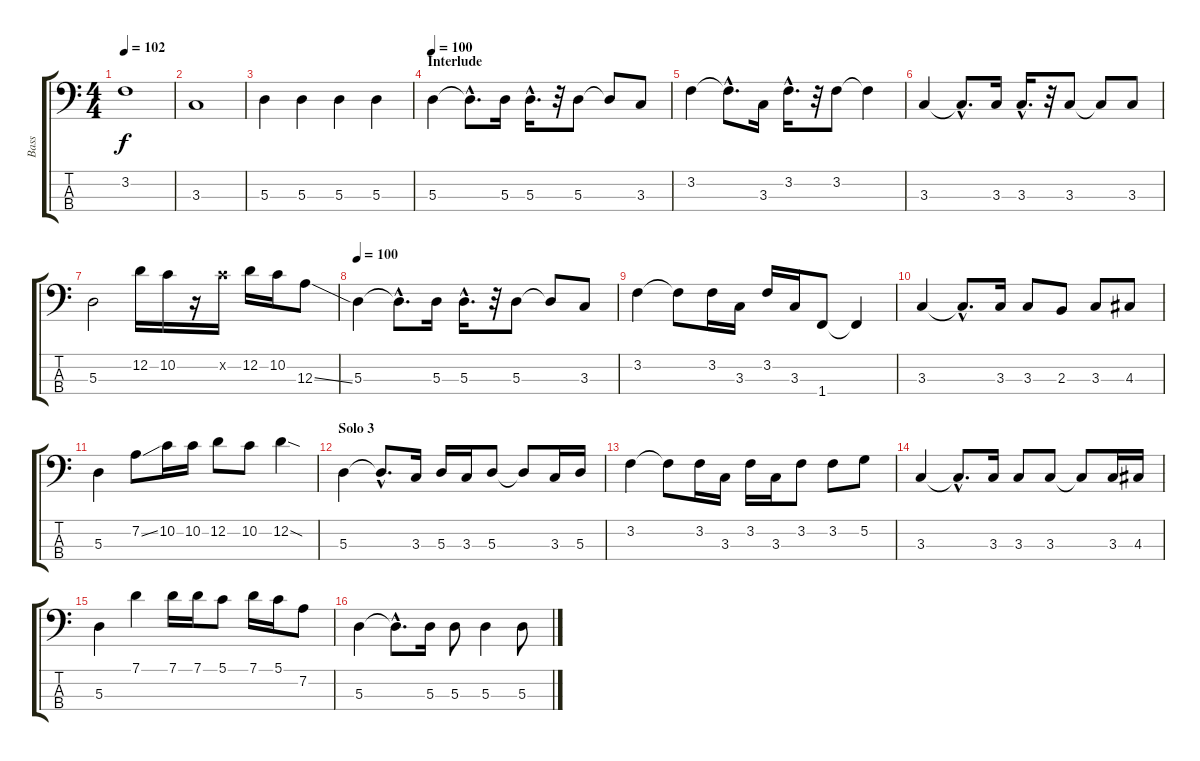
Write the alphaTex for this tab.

\track ("Bass" "Bass") {instrument electricbassfinger}
\staff {score tabs}
\tuning (G2 D2 A1 E1) {hide}
\ts (4 4)
\tempo 102
\clef f4
\ks c
3.2.1{dy f} |
3.3.1 |
5.3.4{volume 13} 5.3.4 5.3.4 5.3.4 |
\section ("" "Interlude")
\tempo 100
5.3.4{volume 13} 5.3{hac t}.8{d} 5.3.16 5.3{hac}.16{d} r.32 5.3.8 5.3{t}.8 3.3.8 |
3.2.4 3.2{hac t}.8{d} 3.3.16 3.2{hac}.16{d} r.32 3.2.8 3.2{t}.4 |
3.3.4 3.3{hac t}.8{d} 3.3.16 3.3{hac}.16{d} r.32 3.3.8 3.3{t}.8 3.3.8 |
5.3.2 12.2.16 10.2.16 r.16 10.2{x}.16 12.2.16 10.2.16 12.3{ss}.8 |
\tempo 100
5.3.4{volume 14} 5.3{hac t}.8{d} 5.3.16 5.3{hac}.16{d} r.32 5.3.8 5.3{t}.8 3.3.8 |
3.2.4 3.2{t}.8 3.2.16 3.3.16 3.2.16 3.3.16 1.4.8 1.4{t}.4 |
3.3.4 3.3{hac t}.8{d} 3.3.16 3.3.8 2.3.8 3.3.8 4.3.8 |
5.3.4 7.2{ss}.8 10.2.16 10.2.16 12.2.8 10.2.8 12.2{sod}.4 |
\section ("" "Solo 3")
5.3.4 5.3{hac t}.8{d} 3.3.16 5.3.16 3.3.16 5.3.8 5.3{t}.8 3.3.16 5.3.16 |
3.2.4 3.2{t}.8 3.2.16 3.3.16 3.2.16 3.3.16 3.2.8 3.2.8 5.2.8 |
3.3.4 3.3{hac t}.8{d} 3.3.16 3.3.8 3.3.8 3.3{t}.8 3.3.16 4.3.16 |
5.3.4 7.1.4 7.1.16 7.1.16 5.1.8 7.1.16 5.1.16 7.2.8 |
5.3.4 5.3{hac t}.8{d} 5.3.16 5.3.8 5.3.4 5.3.8
